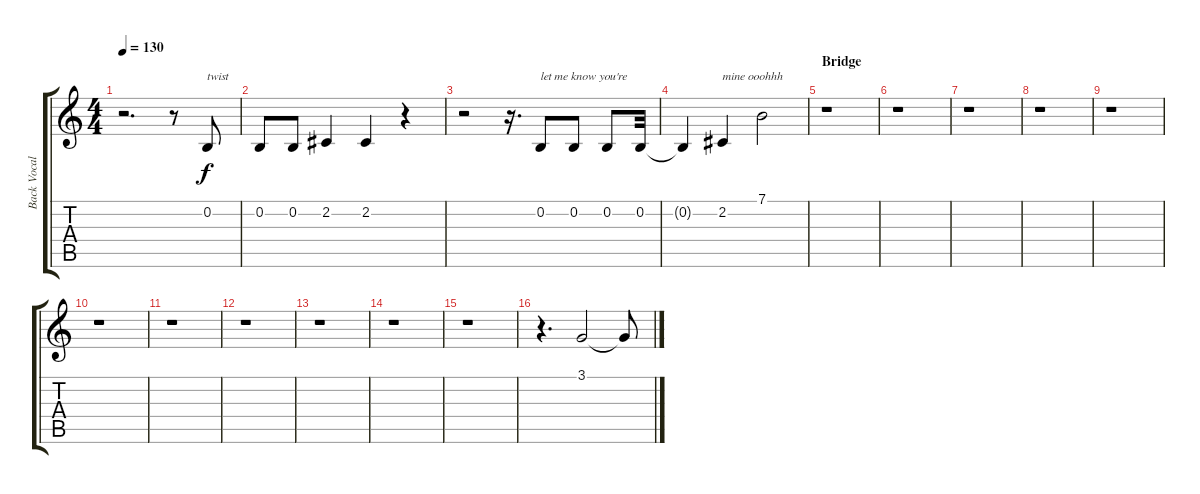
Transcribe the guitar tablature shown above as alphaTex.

\track ("Back Vocal 3" "Back Vocal") {instrument baritonesax}
\staff {score tabs}
\tuning (E4 B3 G3 D3 A2 E2) {hide}
\ts (4 4)
\tempo 130
\clef g2
\ks c
r.2{d dy f} r.8 0.2.8{txt "twist"} |
0.2.8 0.2.8 2.2.4 2.2.4 r.4 |
r.2 r.16{d} 0.2.8{txt "let me know you're"} 0.2.8 0.2.8 0.2.32 |
0.2{t}.4 2.2.4{txt "mine ooohhh"} 7.1.2 |
\section ("" "Bridge")
r.1 |
r.1 |
r.1 |
r.1 |
r.1 |
r.1 |
r.1 |
r.1 |
r.1 |
r.1 |
r.1 |
r.4{d} 3.1.2{volume 16} 3.1{t}.8
